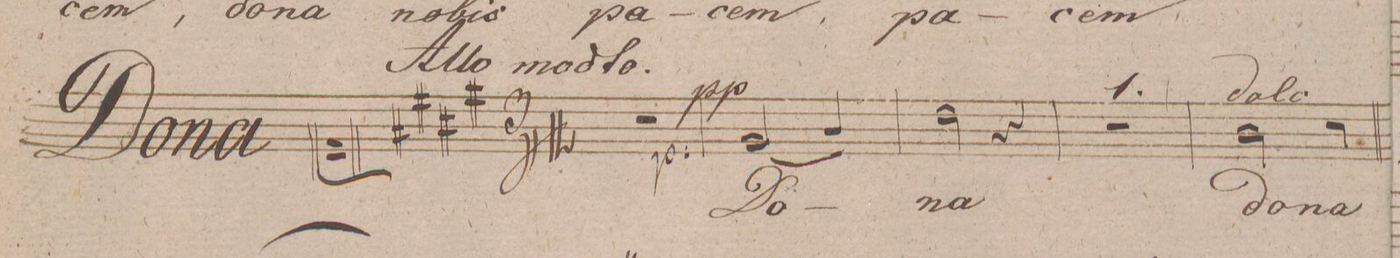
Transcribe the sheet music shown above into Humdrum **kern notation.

**kern	**text	**dynam
*I"Soprano	*	*
*clefC1	*	*
*k[f#c#g#d#]	*	*
*M3/4	*	*
*all\right	*	*
2.r	.	p
=2	=2	=2
(<2e	Do-	pp
4g#/)	.	.
=3	=3	=3
*2\right	*	*
2b	-na,	.
4r	.	.
=4	=4	=4
2.r	.	.
=5	=5	=5
2g#	do-	.
4a	-na	.
=6	=6	=6
*-	*-	*-
